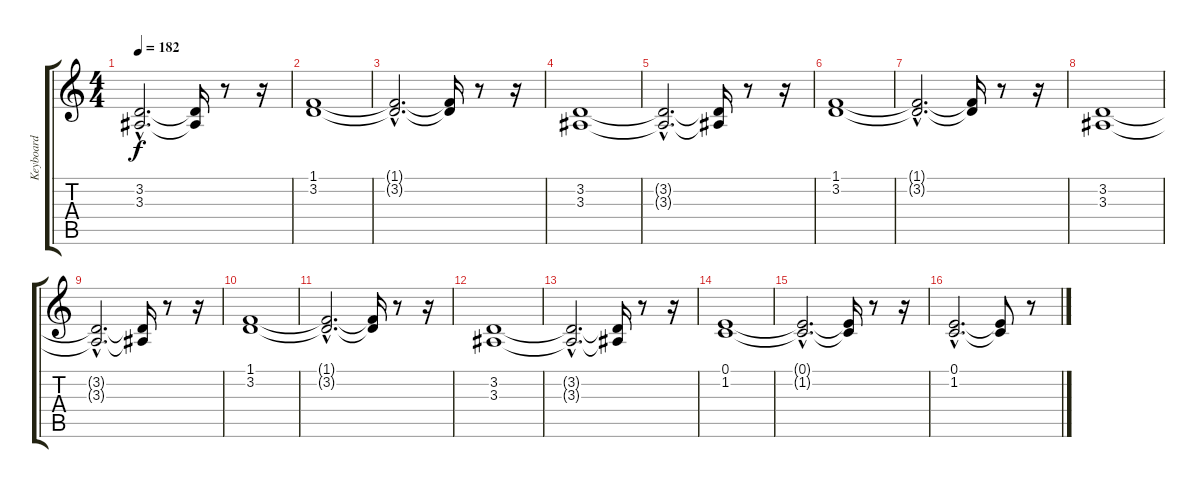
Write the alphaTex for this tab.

\track ("Keyboard" "Keyboard") {instrument lead2sawtooth}
\staff {score tabs}
\tuning (E4 B3 G3 D3 A2 E2) {hide}
\ts (4 4)
\tempo 182
\clef g2
\ks c
(3.2{hac t} 3.3{hac t}).2{d dy f} (3.2{t} 3.3{t}).16 r.8 r.16 |
(1.1 3.2).1 |
(1.1{hac t} 3.2{hac t}).2{d} (1.1{t} 3.2{t}).16 r.8 r.16 |
(3.2 3.3).1 |
(3.2{hac t} 3.3{hac t}).2{d} (3.2{t} 3.3{t}).16 r.8 r.16 |
(1.1 3.2).1 |
(1.1{hac t} 3.2{hac t}).2{d} (1.1{t} 3.2{t}).16 r.8 r.16 |
(3.2 3.3).1 |
(3.2{hac t} 3.3{hac t}).2{d} (3.2{t} 3.3{t}).16 r.8 r.16 |
(1.1 3.2).1 |
(1.1{hac t} 3.2{hac t}).2{d} (1.1{t} 3.2{t}).16 r.8 r.16 |
(3.2 3.3).1 |
(3.2{hac t} 3.3{hac t}).2{d} (3.2{t} 3.3{t}).16 r.8 r.16 |
(0.1 1.2).1 |
(0.1{hac t} 1.2{hac t}).2{d} (0.1{t} 1.2{t}).16 r.8 r.16 |
(0.1{hac} 1.2{hac}).2{d} (0.1{t} 1.2{t}).8 r.8
